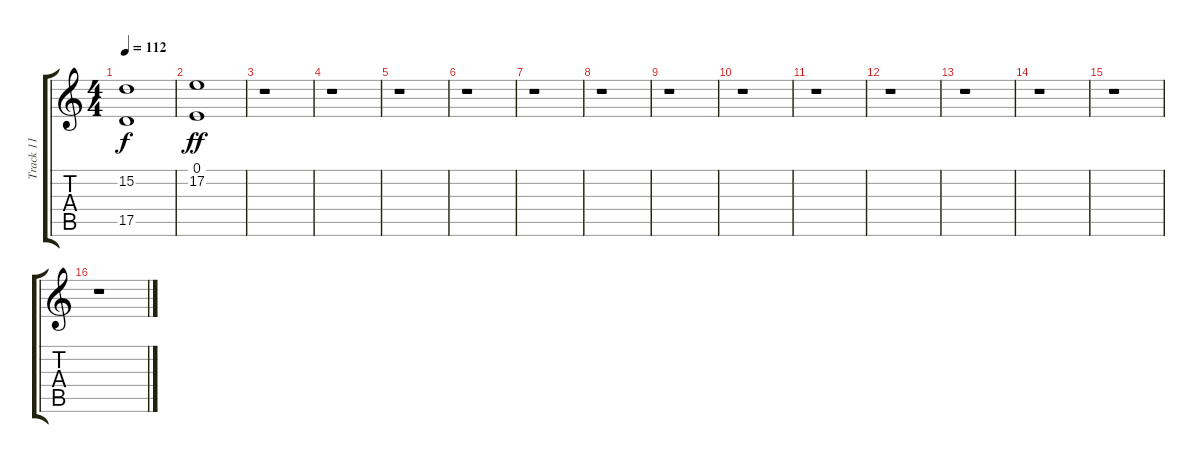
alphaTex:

\track ("Track 11" "Track 11") {instrument lead2sawtooth}
\staff {score tabs}
\tuning (E4 B3 G3 D3 A2 E2) {hide}
\ts (4 4)
\tempo 112
\clef g2
\ks c
(15.2{t} 17.5{t}).1{dy f} |
(0.1 17.2).1{dy ff} |
r.1 |
r.1 |
r.1 |
r.1 |
r.1 |
r.1 |
r.1 |
r.1 |
r.1 |
r.1 |
r.1 |
r.1 |
r.1 |
r.1
